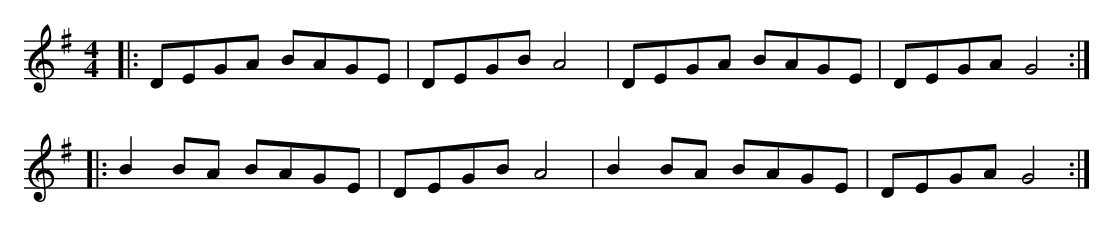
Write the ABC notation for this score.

X:1
M:4/4
K:G
|:DEGA BAGE|DEGB A4|DEGA BAGE|DEGA G4:|
|:B2 BA BAGE|DEGB A4|B2 BA BAGE|DEGA G4:|
